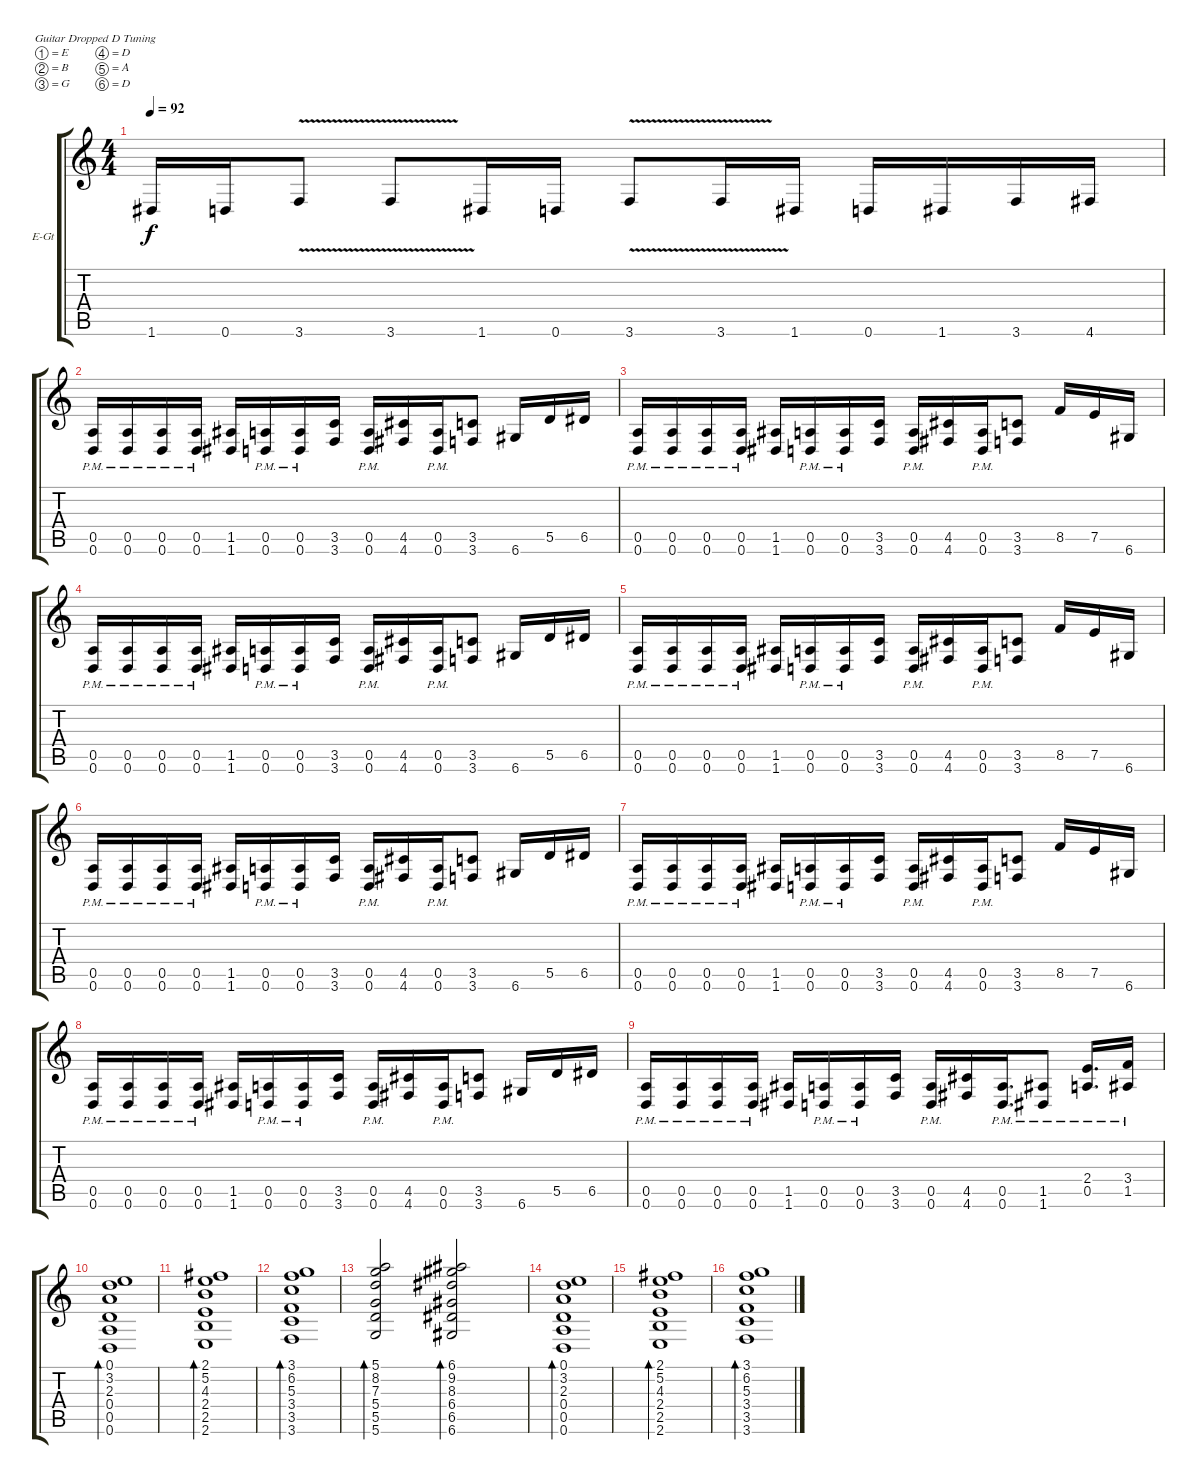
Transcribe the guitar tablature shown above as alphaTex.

\bracketExtendMode groupsimilarinstruments
\firstSystemTrackNameOrientation horizontal
\otherSystemsTrackNameOrientation horizontal
\track ("Mark Morton" "E-Gt") {instrument distortionguitar}
\staff {score tabs}
\tuning (E4 B3 G3 D3 A2 D2)
\ts (4 4)
\tempo 92
\clef g2
\ks c
1.6.16{dy f} 0.6.16 3.6{v}.8 3.6{v}.8 1.6.16 0.6.16 3.6{v}.8 3.6{v}.16 1.6.16 0.6.16 1.6.16 3.6.16 4.6.16 |
(0.5{pm} 0.6{pm}).16 (0.5{pm} 0.6{pm}).16 (0.5{pm} 0.6{pm}).16 (0.5{pm} 0.6{pm}).16 (1.5 1.6).16 (0.5{pm} 0.6{pm}).16 (0.5{pm} 0.6{pm}).16 (3.5 3.6).16 (0.5{pm} 0.6{pm}).16 (4.5 4.6).16 (0.6{pm} 0.5{pm}).16 (3.6 3.5).8 6.6.16 5.5.16 6.5.16 |
(0.5{pm} 0.6{pm}).16 (0.5{pm} 0.6{pm}).16 (0.5{pm} 0.6{pm}).16 (0.5{pm} 0.6{pm}).16 (1.5 1.6).16 (0.5{pm} 0.6{pm}).16 (0.5{pm} 0.6{pm}).16 (3.5 3.6).16 (0.5{pm} 0.6{pm}).16 (4.5 4.6).16 (0.6{pm} 0.5{pm}).16 (3.6 3.5).8 8.5.16 7.5.16 6.6.16 |
(0.5{pm} 0.6{pm}).16 (0.5{pm} 0.6{pm}).16 (0.5{pm} 0.6{pm}).16 (0.5{pm} 0.6{pm}).16 (1.5 1.6).16 (0.5{pm} 0.6{pm}).16 (0.5{pm} 0.6{pm}).16 (3.5 3.6).16 (0.5{pm} 0.6{pm}).16 (4.5 4.6).16 (0.6{pm} 0.5{pm}).16 (3.6 3.5).8 6.6.16 5.5.16 6.5.16 |
(0.5{pm} 0.6{pm}).16 (0.5{pm} 0.6{pm}).16 (0.5{pm} 0.6{pm}).16 (0.5{pm} 0.6{pm}).16 (1.5 1.6).16 (0.5{pm} 0.6{pm}).16 (0.5{pm} 0.6{pm}).16 (3.5 3.6).16 (0.5{pm} 0.6{pm}).16 (4.5 4.6).16 (0.6{pm} 0.5{pm}).16 (3.6 3.5).8 8.5.16 7.5.16 6.6.16 |
(0.5{pm} 0.6{pm}).16 (0.5{pm} 0.6{pm}).16 (0.5{pm} 0.6{pm}).16 (0.5{pm} 0.6{pm}).16 (1.5 1.6).16 (0.5{pm} 0.6{pm}).16 (0.5{pm} 0.6{pm}).16 (3.5 3.6).16 (0.5{pm} 0.6{pm}).16 (4.5 4.6).16 (0.6{pm} 0.5{pm}).16 (3.6 3.5).8 6.6.16 5.5.16 6.5.16 |
(0.5{pm} 0.6{pm}).16 (0.5{pm} 0.6{pm}).16 (0.5{pm} 0.6{pm}).16 (0.5{pm} 0.6{pm}).16 (1.5 1.6).16 (0.5{pm} 0.6{pm}).16 (0.5{pm} 0.6{pm}).16 (3.5 3.6).16 (0.5{pm} 0.6{pm}).16 (4.5 4.6).16 (0.6{pm} 0.5{pm}).16 (3.6 3.5).8 8.5.16 7.5.16 6.6.16 |
(0.5{pm} 0.6{pm}).16 (0.5{pm} 0.6{pm}).16 (0.5{pm} 0.6{pm}).16 (0.5{pm} 0.6{pm}).16 (1.5 1.6).16 (0.5{pm} 0.6{pm}).16 (0.5{pm} 0.6{pm}).16 (3.5 3.6).16 (0.5{pm} 0.6{pm}).16 (4.5 4.6).16 (0.6{pm} 0.5{pm}).16 (3.6 3.5).8 6.6.16 5.5.16 6.5.16 |
(0.5{pm} 0.6{pm}).16 (0.6{pm} 0.5{pm}).16 (0.5{pm} 0.6{pm}).16 (0.5{pm} 0.6{pm}).16 (1.6 1.5).16 (0.5{pm} 0.6{pm}).16 (0.5{pm} 0.6{pm}).16 (3.5 3.6).16 (0.5{pm} 0.6{pm}).16 (4.5 4.6).16 (0.6{pm} 0.5{pm}).16{d} (1.5{pm} 1.6{pm}).8 (0.5{pm} 2.4{pm}).16{d} (1.5{pm} 3.4{pm}).16 |
(0.5 0.6 0.4 2.3 3.2 0.1).1{bd 163} |
(2.5 2.6 2.4 2.1 4.3 5.2).1{bd 163} |
(3.5 3.6 3.1 3.4 5.3 6.2).1{bd 163} |
(5.5 5.6 5.4 7.3 8.2 5.1).2{bd 163} (6.6 6.5 6.4 8.3 9.2 6.1).2{bd 163} |
(0.5 0.6 0.4 2.3 3.2 0.1).1{bd 163} |
(2.5 2.6 2.4 2.1 4.3 5.2).1{bd 163} |
(3.5 3.6 3.1 3.4 5.3 6.2).1{bd 163}
